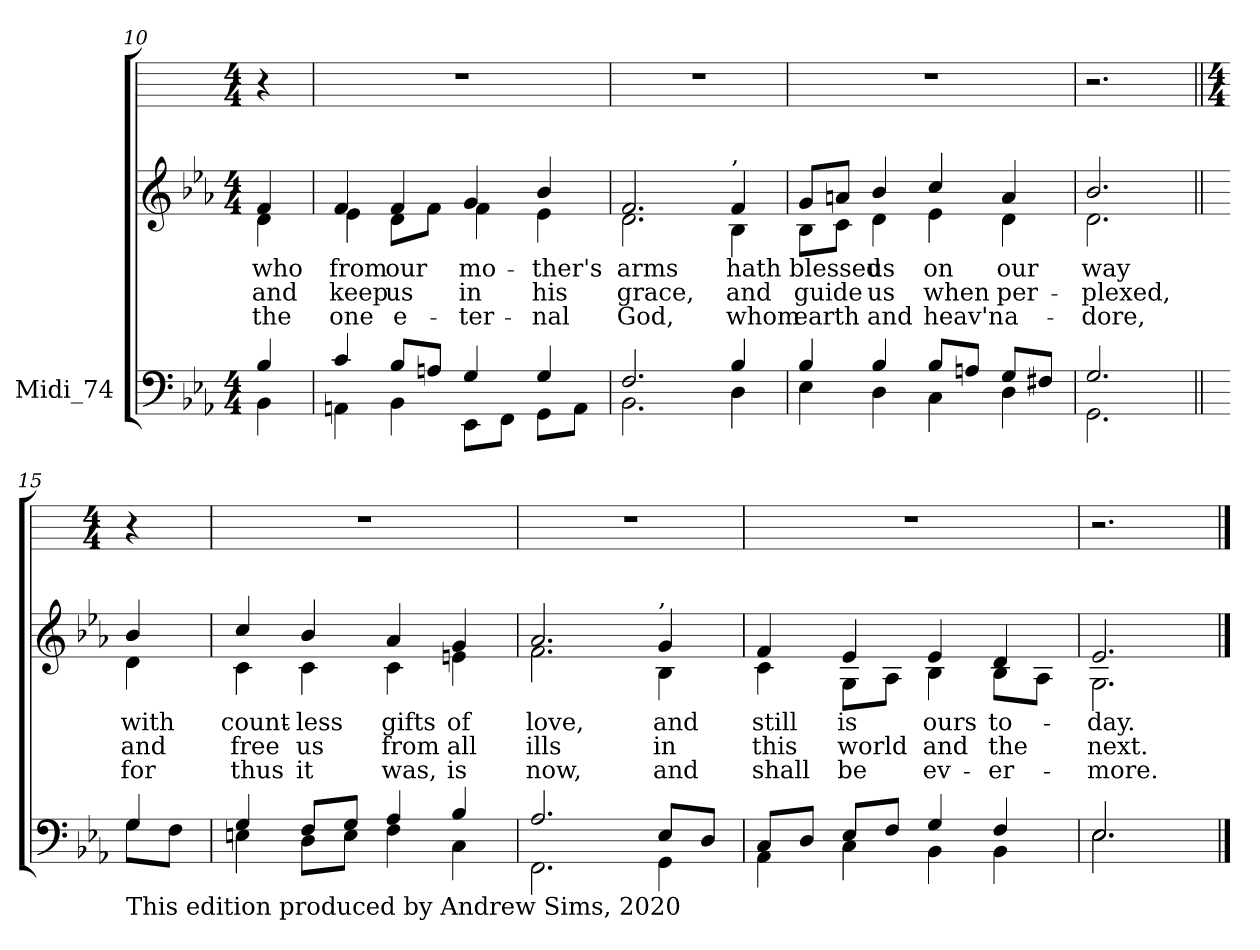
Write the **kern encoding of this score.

**kern	**kern	**text	**text	**text	**kern
*part3	*part2	*part2	*part2	*part2	*part1
*staff3	*staff2	*staff2	*staff2	*staff2	*staff1
*I"Midi_74	*	*	*	*	*
!!LO:LB:g=z
*clefF4	*clefG2	*	*	*	*
*k[b-e-a-]	*k[b-e-a-]	*	*	*	*
*E-:	*E-:	*	*	*	*
*M4/4	*M4/4	*	*	*	*M4/4
=10	=10	=10	=10	=10	=10
*^	*	*	*	*	*
!	!	!	!LO:LY:b	!LO:LY:b	!LO:LY:b	!
*	*	*^	*	*	*	*
4B-/	4BB-\	4f/	4d\	who	and	the	4r
=11	=11	=11	=11	=11	=11	=11	=11
!	!	!	!	!LO:LY:b	!LO:LY:b	!LO:LY:b	!
4c/	4AAn\	4f/	4e-\	from	keep	one	1r
!	!	!	!	!LO:LY:b	!LO:LY:b	!LO:LY:b	!
8B-/L	4BB-\	4f/	8d\L	our	us	e-	.
8An/J	.	.	8f\J	.	.	.	.
!	!	!	!	!LO:LY:b	!LO:LY:b	!LO:LY:b	!
4G/	8EE-\L	4g/	4f\	-mo-	-in	ter-	.
.	8FF\J	.	.	.	.	.	.
!	!	!	!	!LO:LY:b	!LO:LY:b	!LO:LY:b	!
4G/	8GG\L	4b-/	4e-\	-ther's	his	nal	.
.	8AA\J	.	.	.	.	.	.
=12	=12	=12	=12	=12	=12	=12	=12
!	!	!	!	!LO:LY:b	!LO:LY:b	!LO:LY:b	!
2.F/	2.BB-\	2.f/	2.d\	arms	grace,	God,	1r
!	!	!LO:TX:a:t=,	!	!	!	!	!
!	!	!	!	!LO:LY:b	!LO:LY:b	!LO:LY:b	!
4B-/	4D\	4f/	4B-\	hath	and	whom	.
=13	=13	=13	=13	=13	=13	=13	=13
!	!	!	!	!LO:LY:b	!LO:LY:b	!LO:LY:b	!
4B-/	4E-\	8g/L	8B-\L	blessed	guide	earth	1r
.	.	8an/J	8c\J	.	.	.	.
!	!	!	!	!LO:LY:b	!LO:LY:b	!LO:LY:b	!
4B-/	4D\	4b-/	4d\	us	us	and	.
!	!	!	!	!LO:LY:b	!LO:LY:b	!LO:LY:b	!
8B-/L	4C\	4cc/	4e-\	on	when	heav'n	.
8An/J	.	.	.	.	.	.	.
!	!	!	!	!LO:LY:b	!LO:LY:b	!LO:LY:b	!
8G/L	4D\	4a/	4d\	our	per-	-a-	.
8F#X/J	.	.	.	.	.	.	.
=14	=14	=14	=14	=14	=14	=14	=14
!	!	!	!	!LO:LY:b	!LO:LY:b	!LO:LY:b	!
2.G/	2.GG\	2.b-/	2.d\	-way	plexed,	dore,	2.r
!!LO:LB:g=z
=15||	=15||	=15||	=15||	=15||	=15||	=15||	=15||
*	*	*	*	*	*	*	*M4/4
!LO:TX:b:t=This edition produced by Andrew Sims, 2020	!	!	!	!	!	!	!
!	!	!	!	!LO:LY:b	!LO:LY:b	!LO:LY:b	!
4G/	8G\L	4b-/	4d\	with	and	for	4r
.	8F\J	.	.	.	.	.	.
=16	=16	=16	=16	=16	=16	=16	=16
!	!	!	!	!LO:LY:b	!LO:LY:b	!LO:LY:b	!
4G/	4En\	4cc/	4c\	count-	-free	thus	1r
!	!	!	!	!LO:LY:b	!LO:LY:b	!LO:LY:b	!
8F/L	8D\L	4b-/	4c\	less	us	it	.
8G/J	8E\J	.	.	.	.	.	.
!	!	!	!	!LO:LY:b	!LO:LY:b	!LO:LY:b	!
4A-/	4F\	4a-/	4c\	gifts	from	was,	.
!	!	!	!	!LO:LY:b	!LO:LY:b	!LO:LY:b	!
4B-/	4C\	4g/	4en\	of	all	is	.
=17	=17	=17	=17	=17	=17	=17	=17
!	!	!	!	!LO:LY:b	!LO:LY:b	!LO:LY:b	!
2.A-/	2.FF\	2.a-/	2.f\	love,	ills	now,	1r
!	!	!LO:TX:a:t=,	!	!	!	!	!
!	!	!	!	!LO:LY:b	!LO:LY:b	!LO:LY:b	!
8E-/L	4GG\	4g/	4B-\	and	in	and	.
8D/J	.	.	.	.	.	.	.
=18	=18	=18	=18	=18	=18	=18	=18
!	!	!	!	!LO:LY:b	!LO:LY:b	!LO:LY:b	!
8C/L	4AA-\	4f/	4c\	still	this	shall	1r
8D/J	.	.	.	.	.	.	.
!	!	!	!	!LO:LY:b	!LO:LY:b	!LO:LY:b	!
8E-/L	4C\	4e-/	8G\L	is	world	be	.
8F/J	.	.	8A-\J	.	.	.	.
!	!	!	!	!LO:LY:b	!LO:LY:b	!LO:LY:b	!
4G/	4BB-\	4e-/	4B-\	ours	and	ev-	.
!	!	!	!	!LO:LY:b	!LO:LY:b	!LO:LY:b	!
4F/	4BB-\	4d/	8B-\L	-to-	-the	er-	.
.	.	.	8A-\J	.	.	.	.
=19	=19	=19	=19	=19	=19	=19	=19
!	!	!	!	!LO:LY:b	!LO:LY:b	!LO:LY:b	!
2.E-/	2.E-\	2.e-/	2.G\	-day.	next.	more.	2.r
*v	*v	*	*	*	*	*	*
*	*v	*v	*	*	*	*
==	==	==	==	==	==
*-	*-	*-	*-	*-	*-
